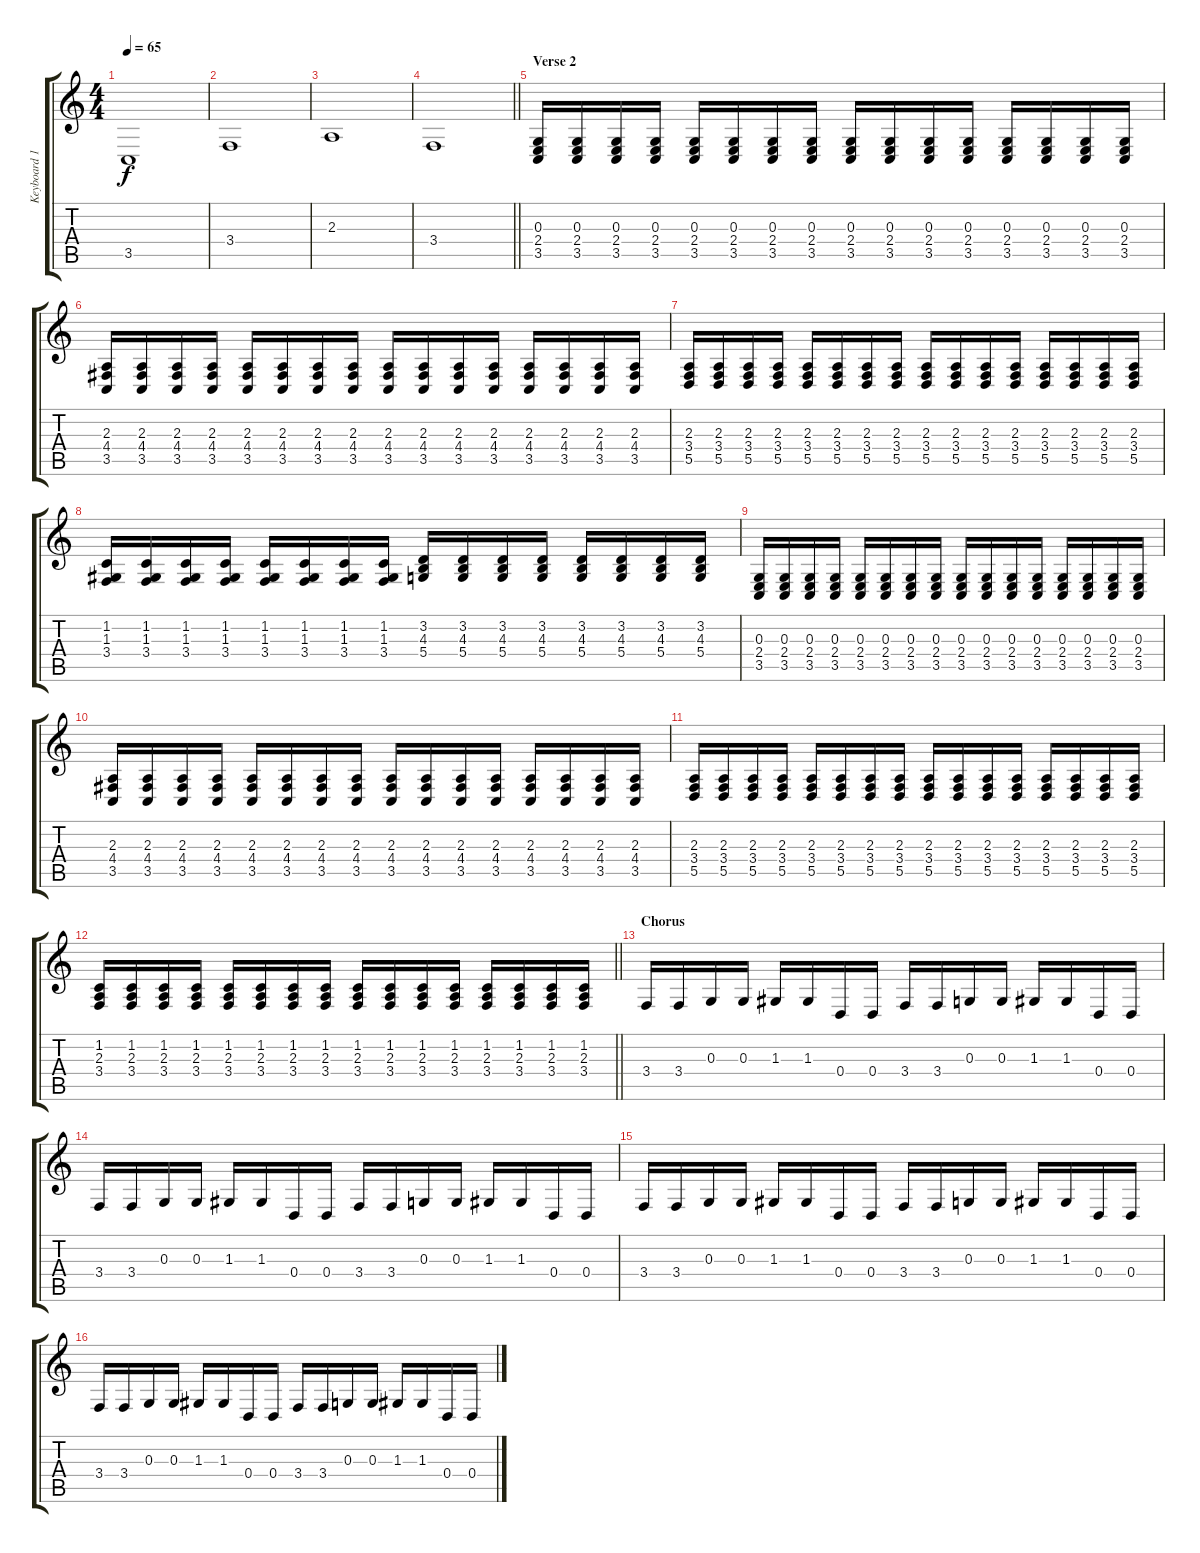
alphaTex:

\track ("Keyboard 1" "Keyboard 1") {instrument lead1square}
\staff {score tabs}
\tuning (E4 B3 G3 D3 A2 E2) {hide}
\ts (4 4)
\tempo 65
\clef g2
\ks c
3.5.1{dy f volume 8} |
3.4.1 |
2.3.1 |
\barLineRight lightlight
3.4.1 |
\section ("" "Verse 2")
(0.3 2.4 3.5).16 (0.3 2.4 3.5).16 (0.3 2.4 3.5).16 (0.3 2.4 3.5).16 (0.3 2.4 3.5).16 (0.3 2.4 3.5).16 (0.3 2.4 3.5).16 (0.3 2.4 3.5).16 (0.3 2.4 3.5).16 (0.3 2.4 3.5).16 (0.3 2.4 3.5).16 (0.3 2.4 3.5).16 (0.3 2.4 3.5).16 (0.3 2.4 3.5).16 (0.3 2.4 3.5).16 (0.3 2.4 3.5).16 |
(2.3 4.4 3.5).16 (2.3 4.4 3.5).16 (2.3 4.4 3.5).16 (2.3 4.4 3.5).16 (2.3 4.4 3.5).16 (2.3 4.4 3.5).16 (2.3 4.4 3.5).16 (2.3 4.4 3.5).16 (2.3 4.4 3.5).16 (2.3 4.4 3.5).16 (2.3 4.4 3.5).16 (2.3 4.4 3.5).16 (2.3 4.4 3.5).16 (2.3 4.4 3.5).16 (2.3 4.4 3.5).16 (2.3 4.4 3.5).16 |
(2.3 3.4 5.5).16 (2.3 3.4 5.5).16 (2.3 3.4 5.5).16 (2.3 3.4 5.5).16 (2.3 3.4 5.5).16 (2.3 3.4 5.5).16 (2.3 3.4 5.5).16 (2.3 3.4 5.5).16 (2.3 3.4 5.5).16 (2.3 3.4 5.5).16 (2.3 3.4 5.5).16 (2.3 3.4 5.5).16 (2.3 3.4 5.5).16 (2.3 3.4 5.5).16 (2.3 3.4 5.5).16 (2.3 3.4 5.5).16 |
(1.2 1.3 3.4).16 (1.2 1.3 3.4).16 (1.2 1.3 3.4).16 (1.2 1.3 3.4).16 (1.2 1.3 3.4).16 (1.2 1.3 3.4).16 (1.2 1.3 3.4).16 (1.2 1.3 3.4).16 (3.2 4.3 5.4).16 (3.2 4.3 5.4).16 (3.2 4.3 5.4).16 (3.2 4.3 5.4).16 (3.2 4.3 5.4).16 (3.2 4.3 5.4).16 (3.2 4.3 5.4).16 (3.2 4.3 5.4).16 |
(0.3 2.4 3.5).16 (0.3 2.4 3.5).16 (0.3 2.4 3.5).16 (0.3 2.4 3.5).16 (0.3 2.4 3.5).16 (0.3 2.4 3.5).16 (0.3 2.4 3.5).16 (0.3 2.4 3.5).16 (0.3 2.4 3.5).16 (0.3 2.4 3.5).16 (0.3 2.4 3.5).16 (0.3 2.4 3.5).16 (0.3 2.4 3.5).16 (0.3 2.4 3.5).16 (0.3 2.4 3.5).16 (0.3 2.4 3.5).16 |
(2.3 4.4 3.5).16 (2.3 4.4 3.5).16 (2.3 4.4 3.5).16 (2.3 4.4 3.5).16 (2.3 4.4 3.5).16 (2.3 4.4 3.5).16 (2.3 4.4 3.5).16 (2.3 4.4 3.5).16 (2.3 4.4 3.5).16 (2.3 4.4 3.5).16 (2.3 4.4 3.5).16 (2.3 4.4 3.5).16 (2.3 4.4 3.5).16 (2.3 4.4 3.5).16 (2.3 4.4 3.5).16 (2.3 4.4 3.5).16 |
(2.3 3.4 5.5).16 (2.3 3.4 5.5).16 (2.3 3.4 5.5).16 (2.3 3.4 5.5).16 (2.3 3.4 5.5).16 (2.3 3.4 5.5).16 (2.3 3.4 5.5).16 (2.3 3.4 5.5).16 (2.3 3.4 5.5).16 (2.3 3.4 5.5).16 (2.3 3.4 5.5).16 (2.3 3.4 5.5).16 (2.3 3.4 5.5).16 (2.3 3.4 5.5).16 (2.3 3.4 5.5).16 (2.3 3.4 5.5).16 |
\barLineRight lightlight
(1.2 2.3 3.4).16 (1.2 2.3 3.4).16 (1.2 2.3 3.4).16 (1.2 2.3 3.4).16 (1.2 2.3 3.4).16 (1.2 2.3 3.4).16 (1.2 2.3 3.4).16 (1.2 2.3 3.4).16 (1.2 2.3 3.4).16 (1.2 2.3 3.4).16 (1.2 2.3 3.4).16 (1.2 2.3 3.4).16 (1.2 2.3 3.4).16 (1.2 2.3 3.4).16 (1.2 2.3 3.4).16 (1.2 2.3 3.4).16 |
\section ("" "Chorus")
3.4.16 3.4.16 0.3.16 0.3.16 1.3.16 1.3.16 0.4.16 0.4.16 3.4.16 3.4.16 0.3.16 0.3.16 1.3.16 1.3.16 0.4.16 0.4.16 |
3.4.16 3.4.16 0.3.16 0.3.16 1.3.16 1.3.16 0.4.16 0.4.16 3.4.16 3.4.16 0.3.16 0.3.16 1.3.16 1.3.16 0.4.16 0.4.16 |
3.4.16 3.4.16 0.3.16 0.3.16 1.3.16 1.3.16 0.4.16 0.4.16 3.4.16 3.4.16 0.3.16 0.3.16 1.3.16 1.3.16 0.4.16 0.4.16 |
3.4.16 3.4.16 0.3.16 0.3.16 1.3.16 1.3.16 0.4.16 0.4.16 3.4.16 3.4.16 0.3.16 0.3.16 1.3.16 1.3.16 0.4.16 0.4.16
